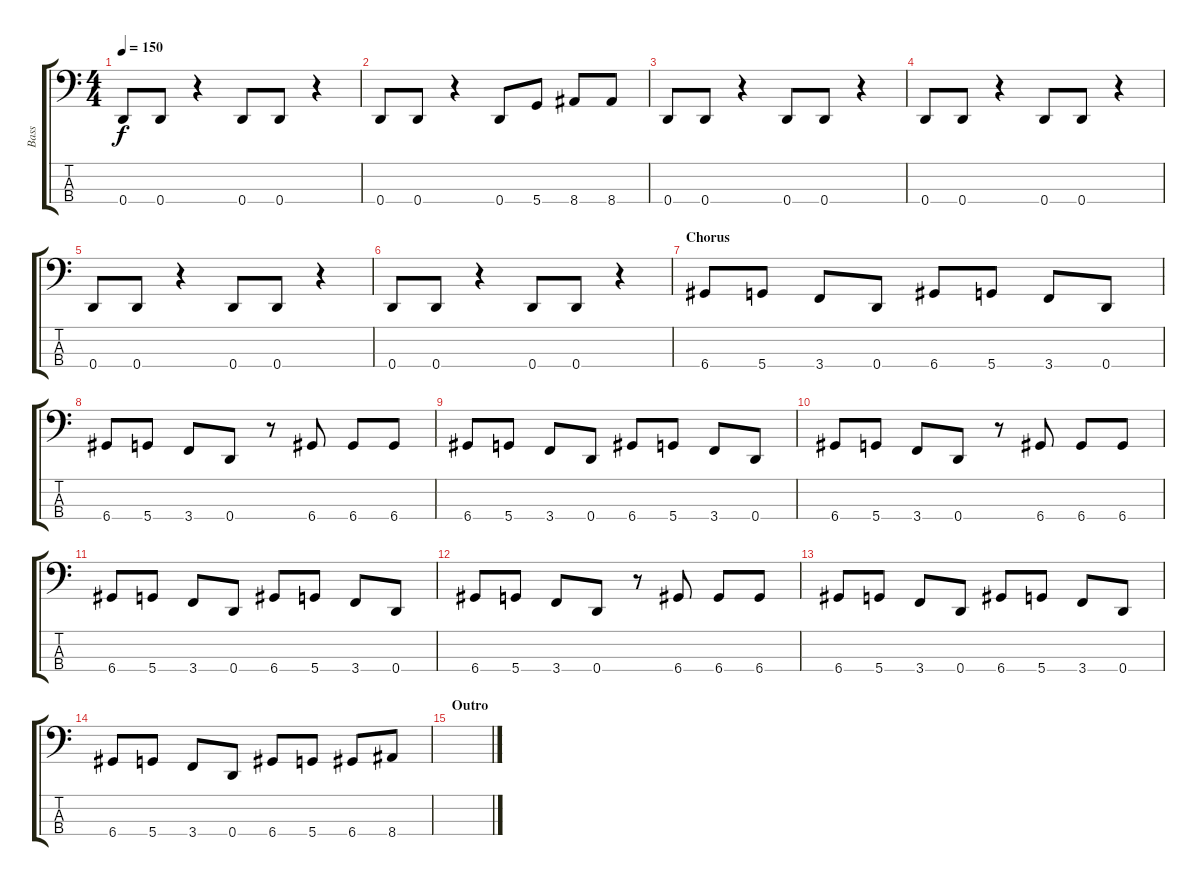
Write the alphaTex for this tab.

\track ("Bass" "Bass") {instrument electricbasspick}
\staff {score tabs}
\tuning (G2 D2 A1 D1) {hide}
\ts (4 4)
\tempo 150
\clef f4
\ks c
0.4.8{dy f} 0.4.8 r.4 0.4.8 0.4.8 r.4 |
0.4.8 0.4.8 r.4 0.4.8 5.4.8 8.4.8 8.4.8 |
0.4.8 0.4.8 r.4 0.4.8 0.4.8 r.4 |
0.4.8 0.4.8 r.4 0.4.8 0.4.8 r.4 |
0.4.8 0.4.8 r.4 0.4.8 0.4.8 r.4 |
0.4.8 0.4.8 r.4 0.4.8 0.4.8 r.4 |
\section ("" "Chorus")
6.4.8 5.4.8 3.4.8 0.4.8 6.4.8 5.4.8 3.4.8 0.4.8 |
6.4.8 5.4.8 3.4.8 0.4.8 r.8 6.4.8 6.4.8 6.4.8 |
6.4.8 5.4.8 3.4.8 0.4.8 6.4.8 5.4.8 3.4.8 0.4.8 |
6.4.8 5.4.8 3.4.8 0.4.8 r.8 6.4.8 6.4.8 6.4.8 |
6.4.8 5.4.8 3.4.8 0.4.8 6.4.8 5.4.8 3.4.8 0.4.8 |
6.4.8 5.4.8 3.4.8 0.4.8 r.8 6.4.8 6.4.8 6.4.8 |
6.4.8 5.4.8 3.4.8 0.4.8 6.4.8 5.4.8 3.4.8 0.4.8 |
6.4.8 5.4.8 3.4.8 0.4.8 6.4.8 5.4.8 6.4.8 8.4.8 |
\section ("" "Outro")
